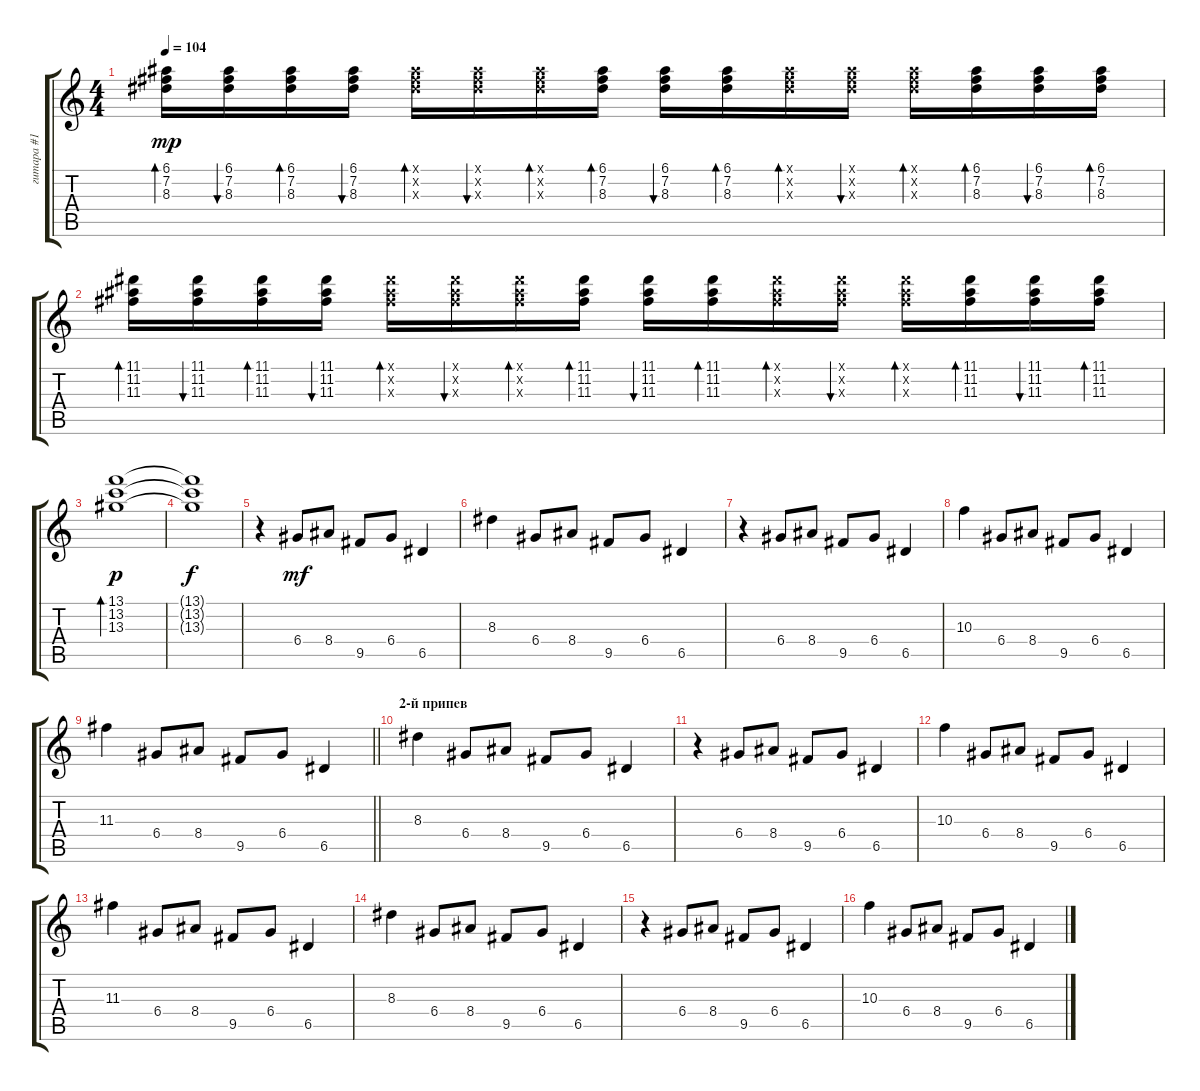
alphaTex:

\track ("гитара #1" "гитара #1") {instrument electricguitarjazz}
\staff {score tabs}
\tuning (E4 B3 G3 D3 A2 E2) {hide}
\ts (4 4)
\tempo 104
\clef g2
\ks c
(6.1 7.2 8.3).16{bd 120 dy mp} (6.1 7.2 8.3).16{bu 120} (6.1 7.2 8.3).16{bd 120} (6.1 7.2 8.3).16{bu 60} (6.1{x} 7.2{x} 8.3{x}).16{bd 120} (6.1{x} 7.2{x} 8.3{x}).16{bu 120} (6.1{x} 7.2{x} 8.3{x}).16{bd 120} (6.1 7.2 8.3).16{bd 120} (6.1 7.2 8.3).16{bu 120} (6.1 7.2 8.3).16{bd 120} (6.1{x} 7.2{x} 8.3{x}).16{bd 120} (6.1{x} 7.2{x} 8.3{x}).16{bu 120} (6.1{x} 7.2{x} 8.3{x}).16{bd 120} (6.1 7.2 8.3).16{bd 120} (6.1 7.2 8.3).16{bu 120} (6.1 7.2 8.3).16{bd 120} |
(11.1 11.2 11.3).16{bd 120} (11.1 11.2 11.3).16{bu 120} (11.1 11.2 11.3).16{bd 120} (11.1 11.2 11.3).16{bu 60} (11.1{x} 11.2{x} 11.3{x}).16{bd 120} (11.1{x} 11.2{x} 11.3{x}).16{bu 120} (11.1{x} 11.2{x} 11.3{x}).16{bd 120} (11.1 11.2 11.3).16{bd 120} (11.1 11.2 11.3).16{bu 120} (11.1 11.2 11.3).16{bd 120} (11.1{x} 11.2{x} 11.3{x}).16{bd 120} (11.1{x} 11.2{x} 11.3{x}).16{bu 120} (11.1{x} 11.2{x} 11.3{x}).16{bd 120} (11.1 11.2 11.3).16{bd 120} (11.1 11.2 11.3).16{bu 120} (11.1 11.2 11.3).16{bd 120} |
(13.1 13.2 13.3).1{bd 60 dy p} |
(13.1{t} 13.2{t} 13.3{t}).1{dy f} |
r.4 6.4.8{dy mf} 8.4.8 9.5.8 6.4.8 6.5.4 |
8.3.4 6.4.8 8.4.8 9.5.8 6.4.8 6.5.4 |
r.4 6.4.8 8.4.8 9.5.8 6.4.8 6.5.4 |
10.3.4 6.4.8 8.4.8 9.5.8 6.4.8 6.5.4 |
\barLineRight lightlight
11.3.4 6.4.8 8.4.8 9.5.8 6.4.8 6.5.4 |
\section ("" "2-й припев")
8.3.4 6.4.8 8.4.8 9.5.8 6.4.8 6.5.4 |
r.4 6.4.8 8.4.8 9.5.8 6.4.8 6.5.4 |
10.3.4 6.4.8 8.4.8 9.5.8 6.4.8 6.5.4 |
11.3.4 6.4.8 8.4.8 9.5.8 6.4.8 6.5.4 |
8.3.4 6.4.8 8.4.8 9.5.8 6.4.8 6.5.4 |
r.4 6.4.8 8.4.8 9.5.8 6.4.8 6.5.4 |
10.3.4 6.4.8 8.4.8 9.5.8 6.4.8 6.5.4
